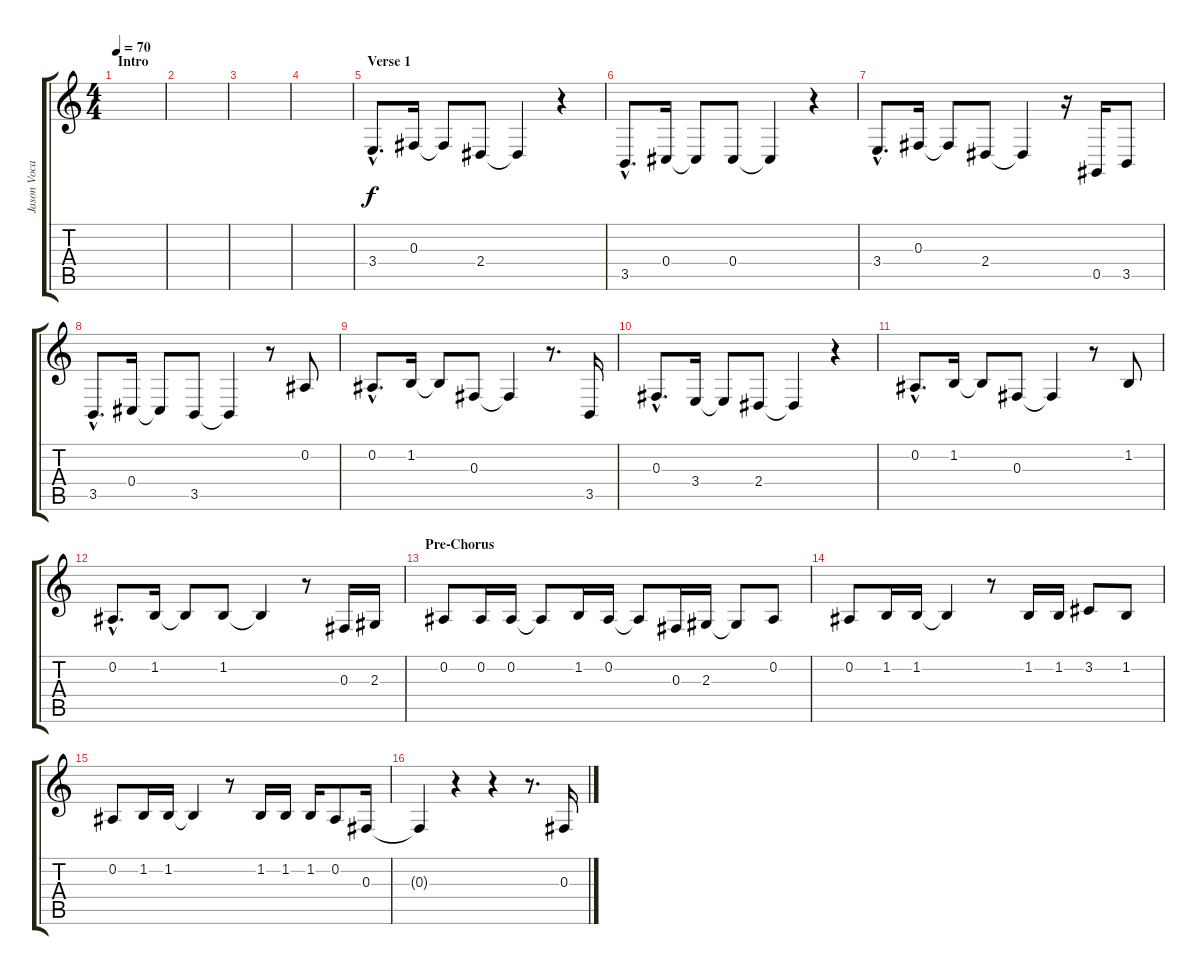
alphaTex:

\track ("Jason Vocals" "Jason Voca") {instrument oboe}
\staff {score tabs}
\tuning (Eb4 Bb3 Gb3 Db3 Ab2 Eb2) {hide}
\ts (4 4)
\section ("" "Intro")
\tempo 70
\clef g2
\ks c
|
|
|
|
\section ("" "Verse 1")
3.4{hac}.8{d} 0.3.16 0.3{t}.8 2.4.8 2.4{t}.4 r.4 |
3.5{hac}.8{d} 0.4.16 0.4{t}.8 0.4.8 0.4{t}.4 r.4 |
3.4{hac}.8{d} 0.3.16 0.3{t}.8 2.4.8 2.4{t}.4 r.16 0.5.16 3.5.8 |
3.5{hac}.8{d} 0.4.16 0.4{t}.8 3.5.8 3.5{t}.4 r.8 0.2.8 |
0.2{hac}.8{d} 1.2.16 1.2{t}.8 0.3.8 0.3{t}.4 r.8{d} 3.5.16 |
0.3{hac}.8{d} 3.4.16 3.4{t}.8 2.4.8 2.4{t}.4 r.4 |
0.2{hac}.8{d} 1.2.16 1.2{t}.8 0.3.8 0.3{t}.4 r.8 1.2.8 |
0.2{hac}.8{d} 1.2.16 1.2{t}.8 1.2.8 1.2{t}.4 r.8 0.3.16 2.3.16 |
\section ("" "Pre-Chorus")
0.2.8 0.2.16 0.2.16 0.2{t}.8 1.2.16 0.2.16 0.2{t}.8 0.3.16 2.3.16 2.3{t}.8 0.2.8 |
0.2.8 1.2.16 1.2.16 1.2{t}.4 r.8 1.2.16 1.2.16 3.2.8 1.2.8 |
0.2.8 1.2.16 1.2.16 1.2{t}.4 r.8 1.2.16 1.2.16 1.2.16 0.2.8 0.3.16 |
0.3{t}.4 r.4 r.4 r.8{d} 0.3.16
